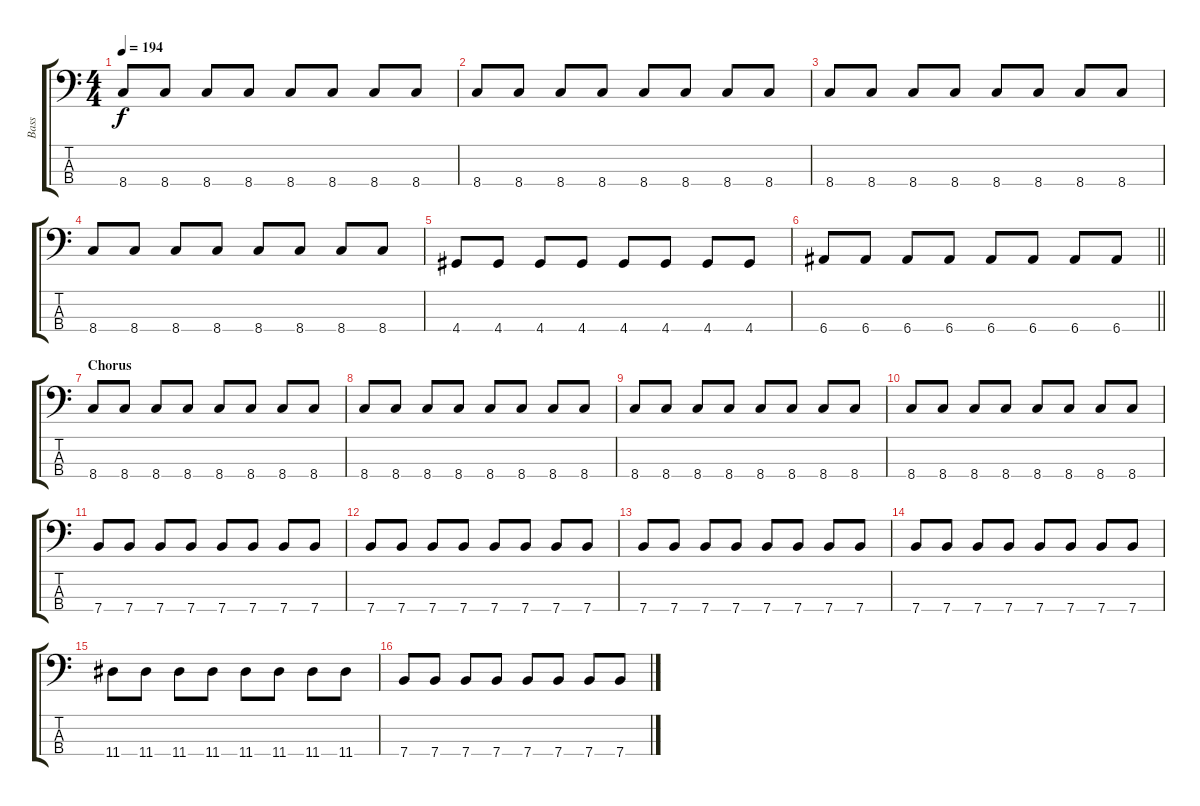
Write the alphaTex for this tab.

\track ("Bass" "Bass") {instrument electricbasspick}
\staff {score tabs}
\tuning (G2 D2 A1 E1) {hide}
\ts (4 4)
\tempo 194
\clef f4
\ks c
8.4.8{dy f} 8.4.8 8.4.8 8.4.8 8.4.8 8.4.8 8.4.8 8.4.8 |
8.4.8 8.4.8 8.4.8 8.4.8 8.4.8 8.4.8 8.4.8 8.4.8 |
8.4.8 8.4.8 8.4.8 8.4.8 8.4.8 8.4.8 8.4.8 8.4.8 |
8.4.8 8.4.8 8.4.8 8.4.8 8.4.8 8.4.8 8.4.8 8.4.8 |
4.4.8 4.4.8 4.4.8 4.4.8 4.4.8 4.4.8 4.4.8 4.4.8 |
\barLineRight lightlight
6.4.8 6.4.8 6.4.8 6.4.8 6.4.8 6.4.8 6.4.8 6.4.8 |
\section ("" "Chorus")
8.4.8 8.4.8 8.4.8 8.4.8 8.4.8 8.4.8 8.4.8 8.4.8 |
8.4.8 8.4.8 8.4.8 8.4.8 8.4.8 8.4.8 8.4.8 8.4.8 |
8.4.8 8.4.8 8.4.8 8.4.8 8.4.8 8.4.8 8.4.8 8.4.8 |
8.4.8 8.4.8 8.4.8 8.4.8 8.4.8 8.4.8 8.4.8 8.4.8 |
7.4.8 7.4.8 7.4.8 7.4.8 7.4.8 7.4.8 7.4.8 7.4.8 |
7.4.8 7.4.8 7.4.8 7.4.8 7.4.8 7.4.8 7.4.8 7.4.8 |
7.4.8 7.4.8 7.4.8 7.4.8 7.4.8 7.4.8 7.4.8 7.4.8 |
7.4.8 7.4.8 7.4.8 7.4.8 7.4.8 7.4.8 7.4.8 7.4.8 |
11.4.8 11.4.8 11.4.8 11.4.8 11.4.8 11.4.8 11.4.8 11.4.8 |
7.4.8 7.4.8 7.4.8 7.4.8 7.4.8 7.4.8 7.4.8 7.4.8
